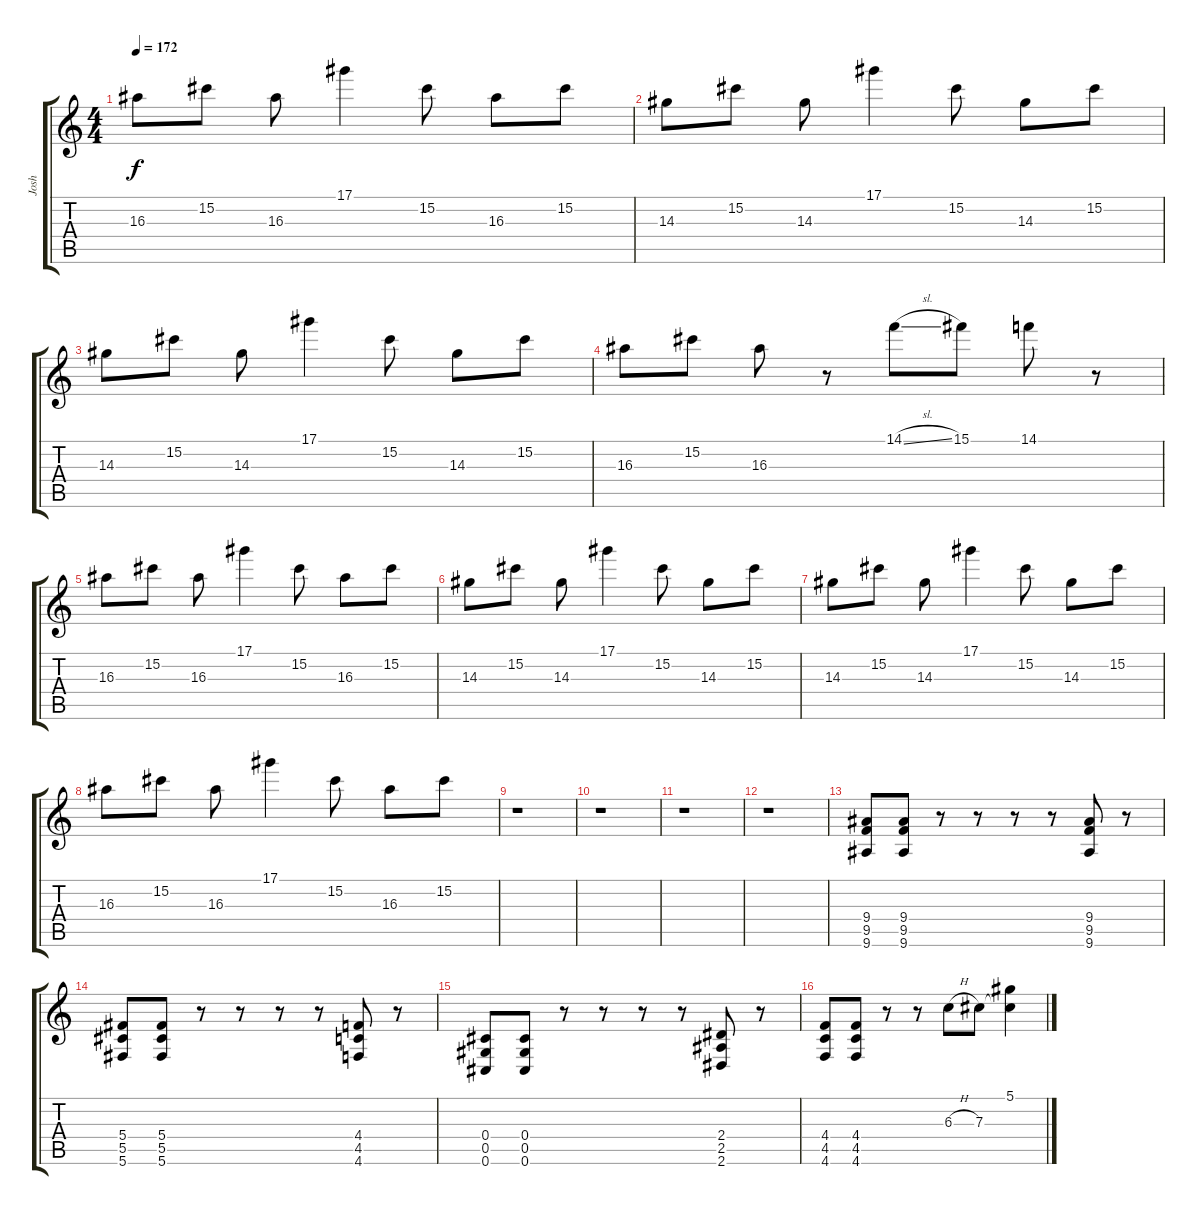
\track ("Josh" "Josh") {instrument distortionguitar}
\staff {score tabs}
\tuning (Eb4 Bb3 Gb3 Db3 Ab2 Db2) {hide}
\ts (4 4)
\tempo 172
\clef g2
\ks c
16.3.8{dy f} 15.2.8 16.3.8 17.1.4 15.2.8 16.3.8 15.2.8 |
14.3.8 15.2.8 14.3.8 17.1.4 15.2.8 14.3.8 15.2.8 |
14.3.8 15.2.8 14.3.8 17.1.4 15.2.8 14.3.8 15.2.8 |
16.3.8 15.2.8 16.3.8 r.8 14.1{sl}.8 15.1.8 14.1.8 r.8 |
16.3.8 15.2.8 16.3.8 17.1.4 15.2.8 16.3.8 15.2.8 |
14.3.8 15.2.8 14.3.8 17.1.4 15.2.8 14.3.8 15.2.8 |
14.3.8 15.2.8 14.3.8 17.1.4 15.2.8 14.3.8 15.2.8 |
16.3.8 15.2.8 16.3.8 17.1.4 15.2.8 16.3.8 15.2.8 |
r.1 |
r.1 |
r.1 |
r.1 |
(9.4 9.5 9.6).8 (9.4 9.5 9.6).8 r.8 r.8 r.8 r.8 (9.4 9.5 9.6).8 r.8 |
(5.4 5.5 5.6).8 (5.4 5.5 5.6).8 r.8 r.8 r.8 r.8 (4.4 4.5 4.6).8 r.8 |
(0.4 0.5 0.6).8 (0.4 0.5 0.6).8 r.8 r.8 r.8 r.8 (2.4 2.5 2.6).8 r.8 |
(4.4 4.5 4.6).8 (4.4 4.5 4.6).8 r.8 r.8 6.3{h}.8 7.3.8 (5.1 7.3{t}).4
